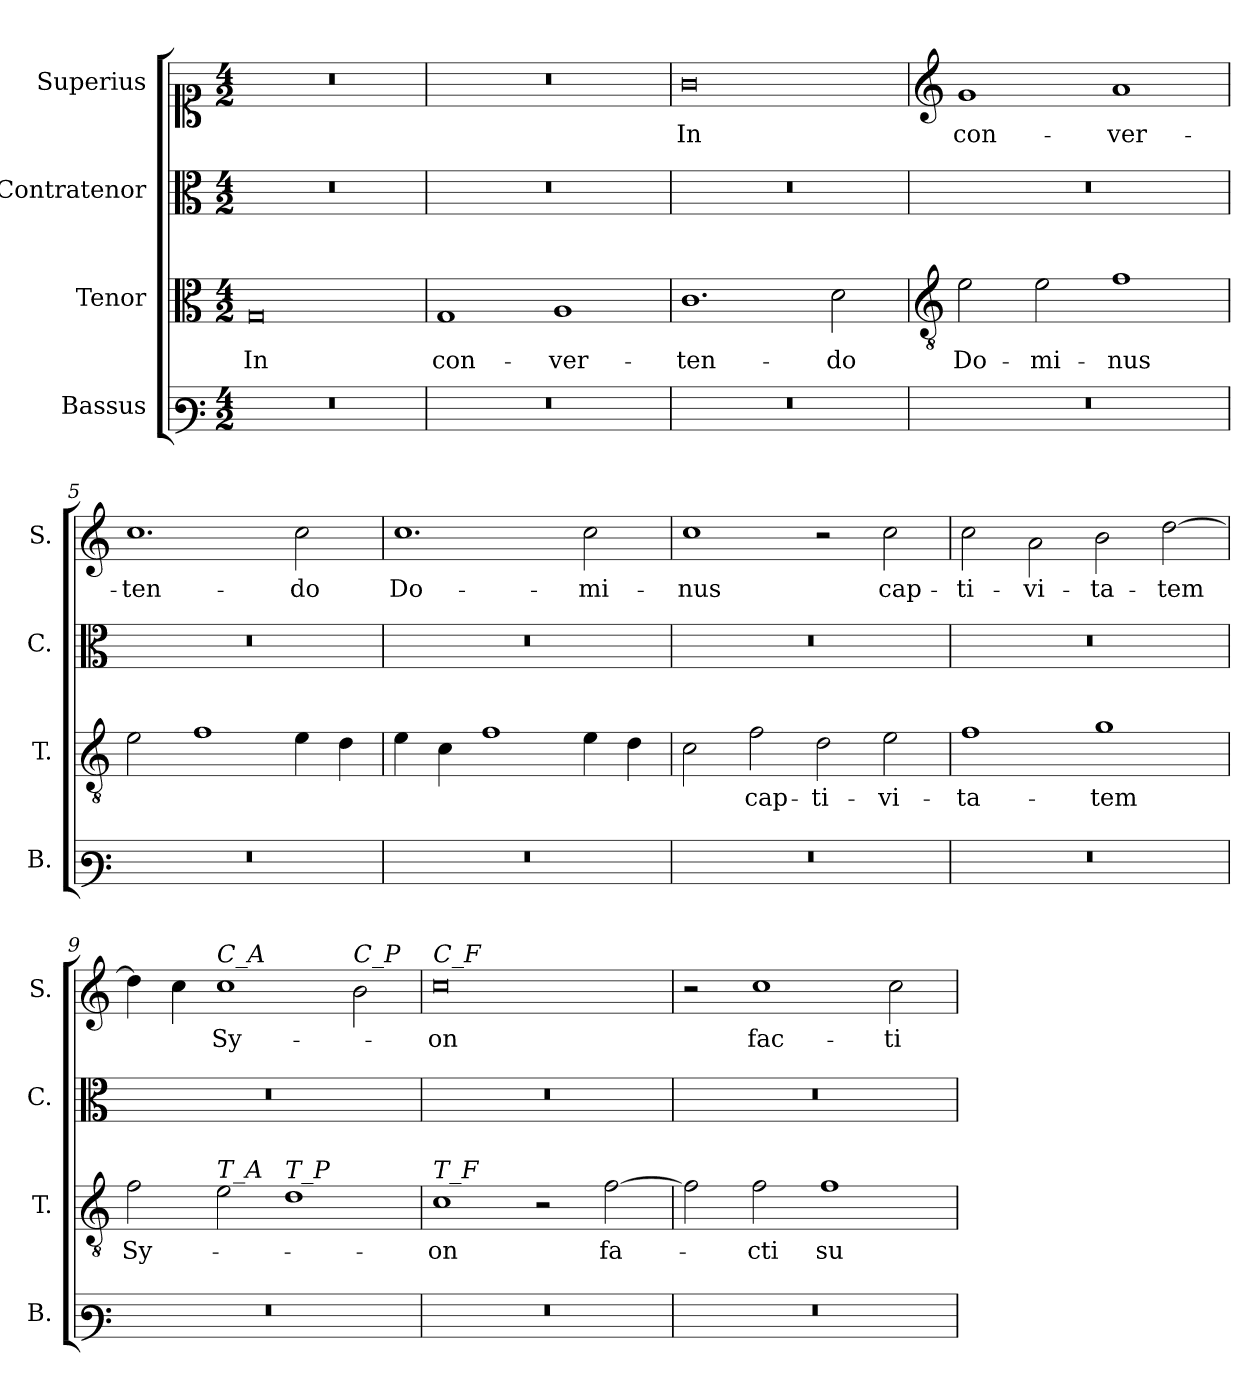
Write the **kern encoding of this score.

**kern	**kern	**text	**kern	**kern	**text
*part4	*part3	*part3	*part2	*part1	*part1
*staff4	*staff3	*staff3	*staff2	*staff1	*staff1
*I"Bassus	*I"Tenor	*	*I"Contratenor	*I"Superius	*
*I'B.	*I'T.	*	*I'C.	*I'S.	*
*clefF3	*clefC3	*	*clefC3	*clefC1	*
*k[]	*k[]	*	*k[]	*k[]	*
*M4/2	*M4/2	*	*M4/2	*M4/2	*
=1	=1	=1	=1	=1	=1
!	!	!LO:LY:b	!	!	!
0r	0G	In	0r	0r	.
=2	=2	=2	=2	=2	=2
!	!	!LO:LY:b	!	!	!
0r	1G	con-	0r	0r	.
!	!	!LO:LY:b	!	!	!
.	1A	-ver-	.	.	.
=3	=3	=3	=3	=3	=3
!	!	!LO:LY:b	!	!	!LO:LY:b
0r	1.c	-ten-	0r	0g	In
!	!	!LO:LY:b	!	!	!
.	2d\	-do	.	.	.
=4	=4	=4	=4	=4	=4
*	*clefGv2	*	*	*clefG2	*
!	!	!LO:LY:b	!	!	!LO:LY:b
0r	2e\	Do-	0r	1g	con-
!	!	!LO:LY:b	!	!	!
.	2e\	-mi-	.	.	.
!	!	!LO:LY:b	!	!	!LO:LY:b
.	1f	-nus	.	1a	-ver-
=5	=5	=5	=5	=5	=5
!	!	!	!	!	!LO:LY:b
0r	2e\	.	0r	1.cc	-ten-
.	1f	.	.	.	.
!	!	!	!	!	!LO:LY:b
.	4e\	.	.	2cc\	-do
.	4d\	.	.	.	.
=6	=6	=6	=6	=6	=6
!	!	!	!	!	!LO:LY:b
0r	4e\	.	0r	1.cc	Do-
.	4c\	.	.	.	.
.	1f	.	.	.	.
!	!	!	!	!	!LO:LY:b
.	4e\	.	.	2cc\	-mi-
.	4d\	.	.	.	.
=7	=7	=7	=7	=7	=7
!	!	!	!	!	!LO:LY:b
0r	2c\	.	0r	1cc	-nus
!	!	!LO:LY:b	!	!	!
.	2f\	cap-	.	.	.
!	!	!LO:LY:b	!	!	!
.	2d\	-ti-	.	2r	.
!	!	!LO:LY:b	!	!	!LO:LY:b
.	2e\	-vi-	.	2cc\	cap-
=8	=8	=8	=8	=8	=8
!	!	!LO:LY:b	!	!	!LO:LY:b
0r	1f	-ta-	0r	2cc\	-ti-
!	!	!	!	!	!LO:LY:b
.	.	.	.	2a\	-vi-
!	!	!LO:LY:b	!	!	!LO:LY:b
.	1g	-tem	.	2b\	-ta-
!	!	!	!	!	!LO:LY:b
.	.	.	.	[2dd\	-tem
=9	=9	=9	=9	=9	=9
!	!	!LO:LY:b	!	!	!
0r	2f\	Sy-	0r	4dd\]	.
.	.	.	.	4cc\	.
!	!	!	!	!LO:TX:a:i:t=C_A	!
!	!LO:TX:a:i:t=T_A	!	!	!	!
!	!	!	!	!	!LO:LY:b
.	2e\	.	.	1cc	Sy-
!	!LO:TX:a:i:t=T_P	!	!	!	!
.	1d	.	.	.	.
!	!	!	!	!LO:TX:a:i:t=C_P	!
.	.	.	.	2b\	.
=10	=10	=10	=10	=10	=10
!	!	!	!	!LO:TX:a:i:t=C_F	!
!	!LO:TX:a:i:t=T_F	!	!	!	!
!	!	!LO:LY:b	!	!	!LO:LY:b
0r	1c	-on	0r	0cc	-on
.	2r	.	.	.	.
!	!	!LO:LY:b	!	!	!
.	[2f\	fa-	.	.	.
=11	=11	=11	=11	=11	=11
0r	2f\]	.	0r	2r	.
!	!	!LO:LY:b	!	!	!LO:LY:b
.	2f\	-cti	.	1cc	fac-
!	!	!LO:LY:b	!	!	!
.	1f	su-	.	.	.
!	!	!	!	!	!LO:LY:b
.	.	.	.	2cc\	-ti
=	=	=	=	=	=
*-	*-	*-	*-	*-	*-
